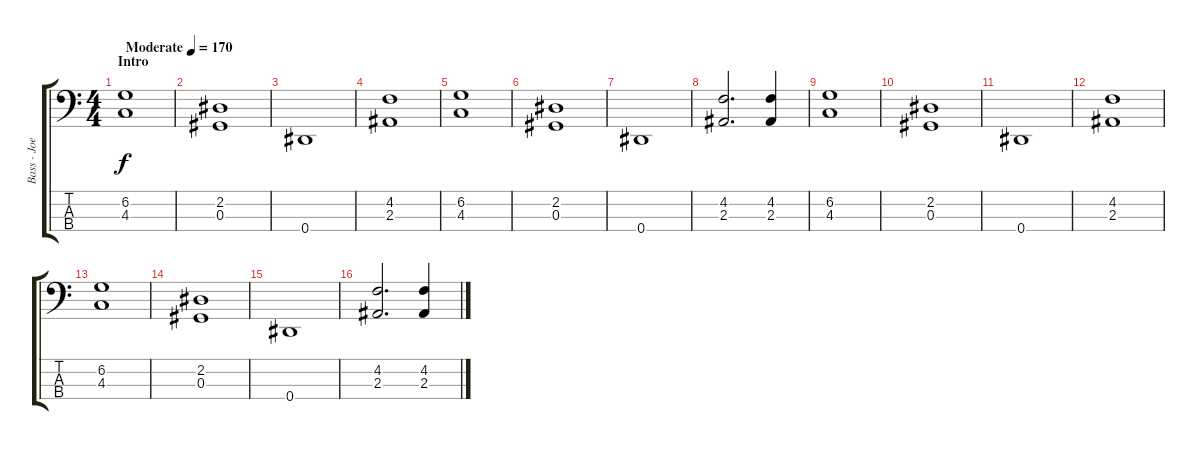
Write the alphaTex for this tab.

\track ("Bass - Joe" "Bass - Joe") {instrument electricbassfinger}
\staff {score tabs}
\tuning (Gb2 Db2 Ab1 Eb1) {hide}
\ts (4 4)
\section ("" "Intro")
\tempo (170 "Moderate")
\clef f4
\ks c
(6.2 4.3).1{dy f instrument electricbassfinger} |
(2.2 0.3).1 |
0.4.1 |
(4.2 2.3).1 |
(6.2 4.3).1 |
(2.2 0.3).1 |
0.4.1 |
(4.2 2.3).2{d} (4.2 2.3).4 |
(6.2 4.3).1 |
(2.2 0.3).1 |
0.4.1 |
(4.2 2.3).1 |
(6.2 4.3).1 |
(2.2 0.3).1 |
0.4.1 |
(4.2 2.3).2{d} (4.2 2.3).4
